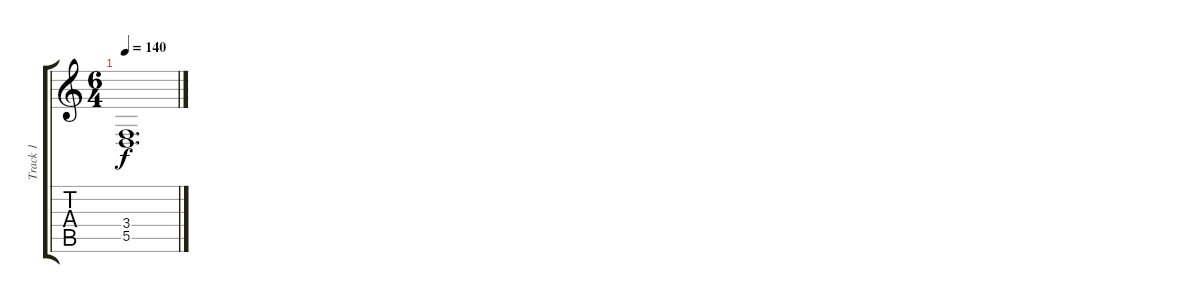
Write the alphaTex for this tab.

\track ("Track 1" "Track 1") {instrument acousticgrandpiano}
\staff {score tabs}
\tuning (E4 B3 G3 D3 A2 E2) {hide}
\ts (6 4)
\tempo 140
\clef g2
\ks c
(3.4 5.5).1{d dy f}
